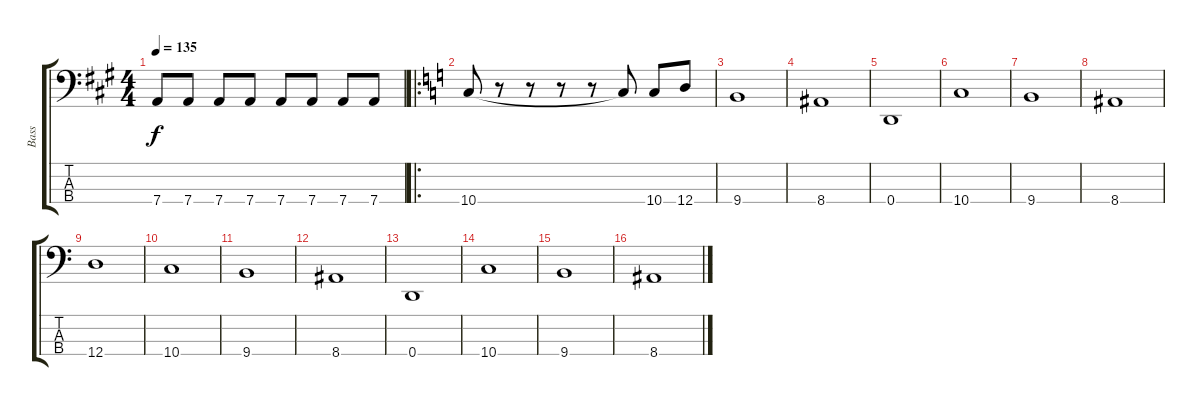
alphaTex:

\track ("Bass" "Bass") {instrument electricbassfinger}
\staff {score tabs}
\tuning (G2 D2 A1 D1) {hide}
\ts (4 4)
\tempo 135
\clef f4
\ks a
7.4.8{dy f} 7.4.8 7.4.8 7.4.8 7.4.8 7.4.8 7.4.8 7.4.8 |
\ro
\ks c
10.4.8 r.8 r.8 r.8 r.8 10.4{t}.8 10.4.8 12.4.8 |
9.4.1 |
8.4.1 |
0.4.1 |
10.4.1 |
9.4.1 |
8.4.1 |
12.4.1 |
10.4.1 |
9.4.1 |
8.4.1 |
0.4.1 |
10.4.1 |
9.4.1 |
8.4.1
